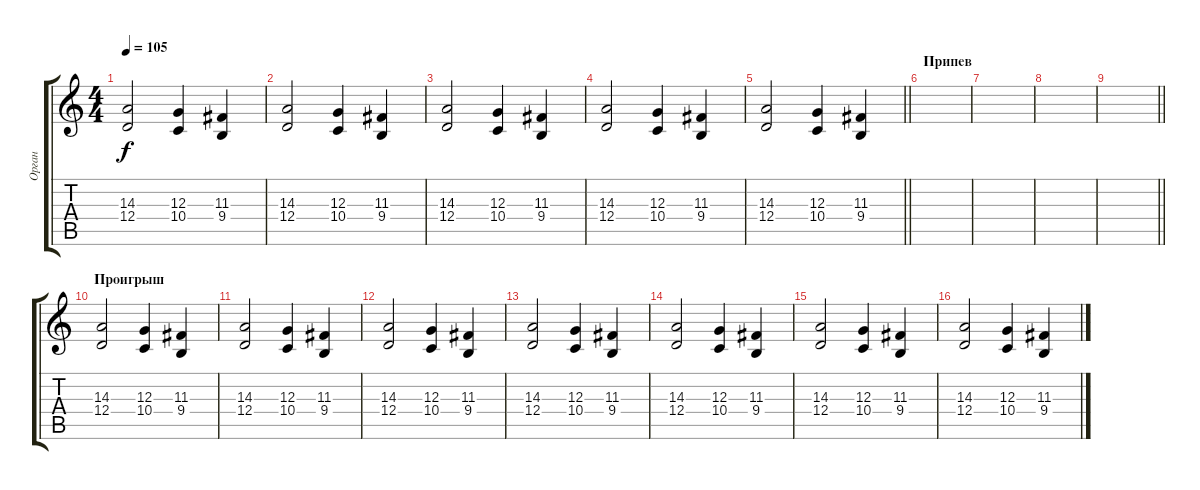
\track ("Орган" "Орган") {instrument reedorgan}
\staff {score tabs}
\tuning (E4 B3 G3 D3 A2 E2) {hide}
\ts (4 4)
\tempo 105
\clef g2
\ks c
(14.3 12.4).2{dy f} (12.3 10.4).4 (11.3 9.4).4 |
(14.3 12.4).2 (12.3 10.4).4 (11.3 9.4).4 |
(14.3 12.4).2 (12.3 10.4).4 (11.3 9.4).4 |
(14.3 12.4).2 (12.3 10.4).4 (11.3 9.4).4 |
\barLineRight lightlight
(14.3 12.4).2 (12.3 10.4).4 (11.3 9.4).4 |
\section ("" "Припев")
|
|
|
\barLineRight lightlight
|
\section ("" "Проигрыш")
(14.3 12.4).2 (12.3 10.4).4 (11.3 9.4).4 |
(14.3 12.4).2 (12.3 10.4).4 (11.3 9.4).4 |
(14.3 12.4).2 (12.3 10.4).4 (11.3 9.4).4 |
(14.3 12.4).2 (12.3 10.4).4 (11.3 9.4).4 |
(14.3 12.4).2 (12.3 10.4).4 (11.3 9.4).4 |
(14.3 12.4).2 (12.3 10.4).4 (11.3 9.4).4 |
(14.3 12.4).2 (12.3 10.4).4 (11.3 9.4).4
